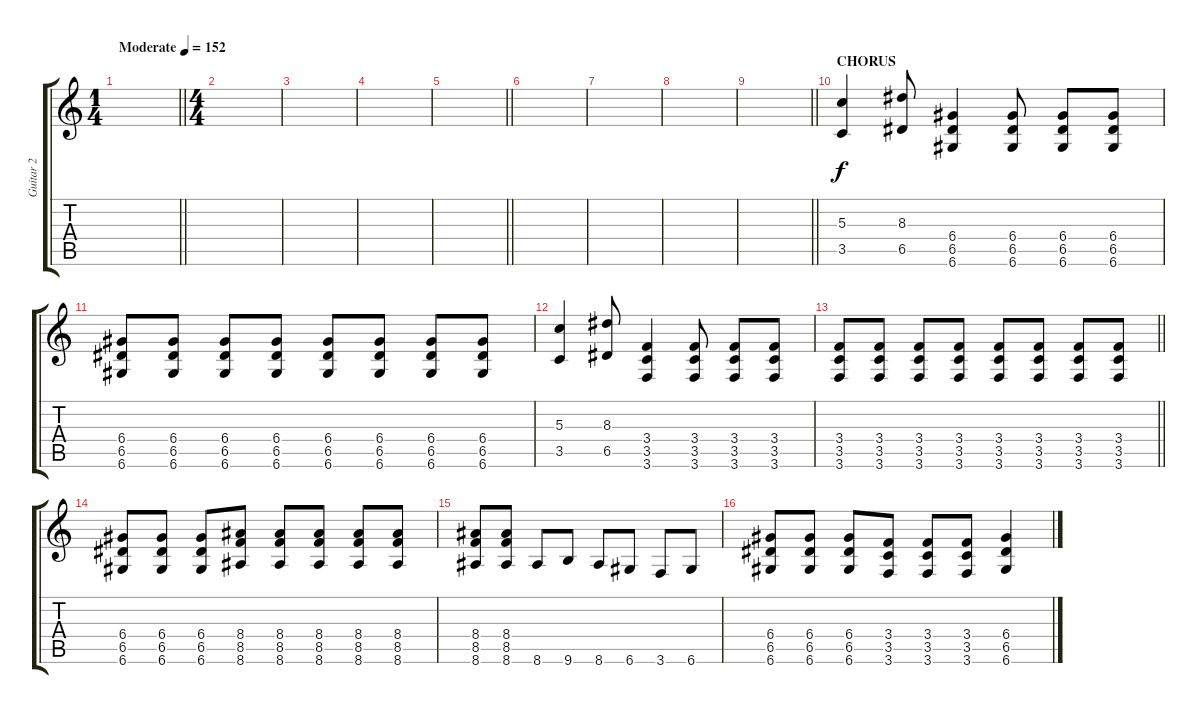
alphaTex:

\track ("Guitar 2" "Guitar 2") {instrument distortionguitar}
\staff {score tabs}
\tuning (E4 B3 G3 D3 A2 D2) {hide}
\ts (1 4)
\tempo (152 "Moderate")
\clef g2
\barLineRight lightlight
\ks c
|
\ts (4 4)
|
|
|
\barLineRight lightlight
|
|
|
|
\barLineRight lightlight
|
\section ("" "CHORUS")
(5.3 3.5).4 (8.3 6.5).8 (6.4 6.5 6.6).4 (6.4 6.5 6.6).8 (6.4 6.5 6.6).8 (6.4 6.5 6.6).8 |
(6.4 6.5 6.6).8 (6.4 6.5 6.6).8 (6.4 6.5 6.6).8 (6.4 6.5 6.6).8 (6.4 6.5 6.6).8 (6.4 6.5 6.6).8 (6.4 6.5 6.6).8 (6.4 6.5 6.6).8 |
(5.3 3.5).4 (8.3 6.5).8 (3.4 3.5 3.6).4 (3.4 3.5 3.6).8 (3.4 3.5 3.6).8 (3.4 3.5 3.6).8 |
\barLineRight lightlight
(3.4 3.5 3.6).8 (3.4 3.5 3.6).8 (3.4 3.5 3.6).8 (3.4 3.5 3.6).8 (3.4 3.5 3.6).8 (3.4 3.5 3.6).8 (3.4 3.5 3.6).8 (3.4 3.5 3.6).8 |
(6.4 6.5 6.6).8 (6.4 6.5 6.6).8 (6.4 6.5 6.6).8 (8.4 8.5 8.6).8 (8.4 8.5 8.6).8 (8.4 8.5 8.6).8 (8.4 8.5 8.6).8 (8.4 8.5 8.6).8 |
(8.4 8.5 8.6).8 (8.4 8.5 8.6).8 8.6.8 9.6.8 8.6.8 6.6.8 3.6.8 6.6.8 |
(6.4 6.5 6.6).8 (6.4 6.5 6.6).8 (6.4 6.5 6.6).8 (3.4 3.5 3.6).8 (3.4 3.5 3.6).8 (3.4 3.5 3.6).8 (6.4 6.5 6.6).4
